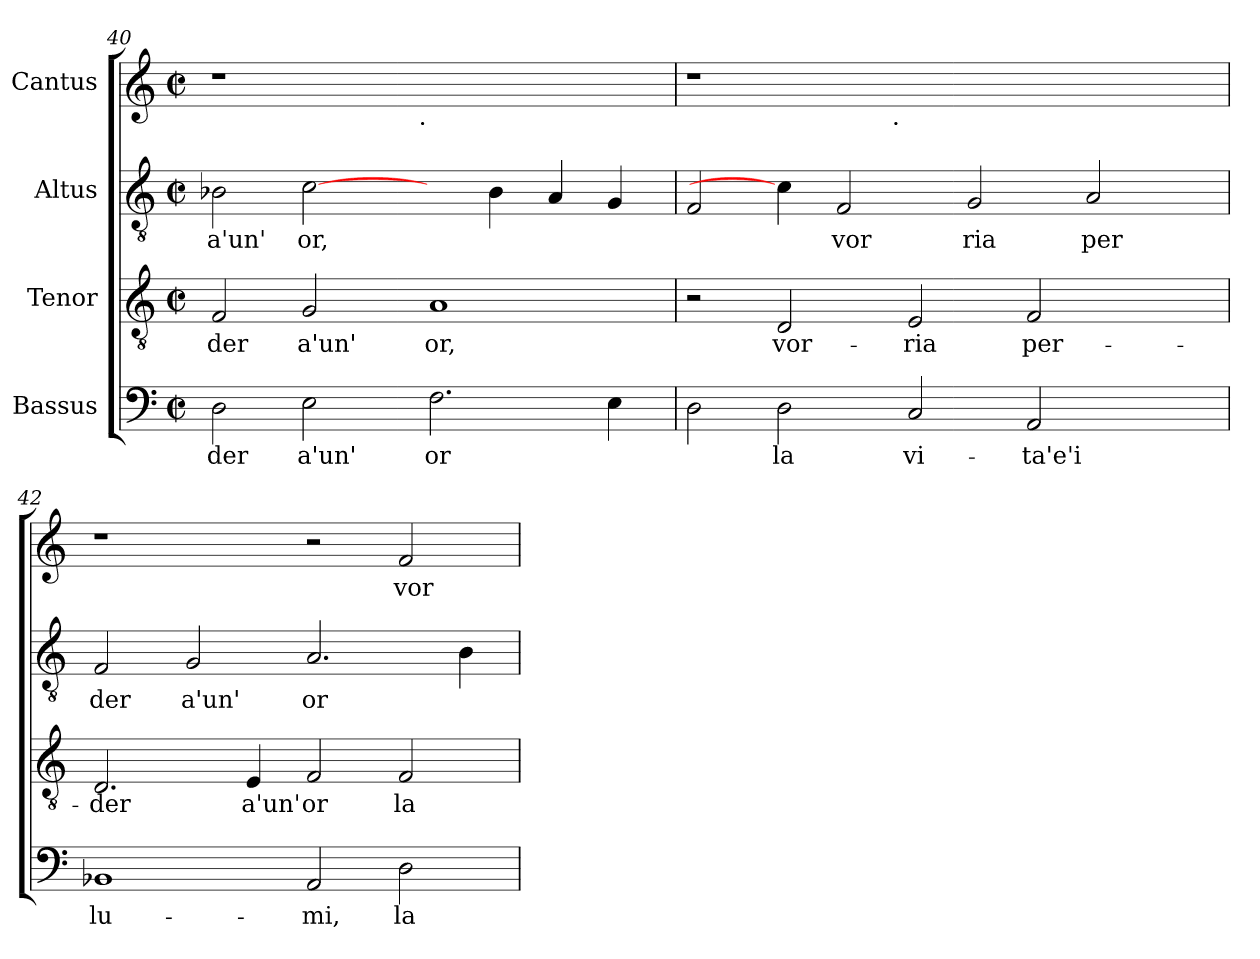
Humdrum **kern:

**kern	**text	**kern	**text	**kern	**text	**kern	**text
*part4	*part4	*part3	*part3	*part2	*part2	*part1	*part1
*staff4	*staff4	*staff3	*staff3	*staff2	*staff2	*staff1	*staff1
*I"Bassus	*	*I"Tenor	*	*I"Altus	*	*I"Cantus	*
*clefF4	*	*clefGv2	*	*clefGv2	*	*clefG2	*
*k[]	*	*k[]	*	*k[]	*	*k[]	*
*C:	*	*C:	*	*C:	*	*C:	*
*M2/2	*	*M2/2	*	*M2/2	*	*M2/2	*
*met(c|)	*	*met(c|)	*	*met(c|)	*	*met(c|)	*
=40	=40	=40	=40	=40	=40	=40	=40
!	!LO:LY:b:cj	!	!LO:LY:b:cj	!	!LO:LY:b:cj	!	!
*	*	*	*	*	*	*^	*
2D\	-der	2F/	-der	2B-\	a'un'	1r	2ryy	.
!	!LO:LY:b:cj	!	!LO:LY:b:cj	!	!LO:LY:b:cj	!	!	!
2E\	a'un'	2G/	a'un'	[2c\	or,	.	4ryy	.
.	.	.	.	.	.	.	8...ryy	.
!	!	!	!	!	!	!	!LO:TX:b:t=.	!
.	.	.	.	.	.	.	1ryy	.
!	!LO:LY:b:cj	!	!LO:LY:b:cj	!	!	!	!	!
2.F\	or	1A	or,	4ryy	.	1ryy	.	.
!	!	!	!	!	!LO:LY:b:cj	!	!	!
.	.	.	.	4B-\	.	.	.	.
!	!	!	!	!	!LO:LY:b:cj	!	!	!
.	.	.	.	4A/	.	.	.	.
!	!LO:LY:b:cj	!	!	!	!LO:LY:b:cj	!	!	!
4E\	.	.	.	4G/	.	.	.	.
.	.	.	.	.	.	.	64ryy	.
=41	=41	=41	=41	=41	=41	=41	=41	=41
!	!LO:LY:b:cj	!	!	!	!LO:LY:b:cj	!	!	!
2D\	.	2r	.	2F/	.	1r	2ryy	.
!	!LO:LY:b:cj	!	!LO:LY:b:cj	!	!	!	!	!
2D\	la	2D/	vor-	4c\]	.	.	4...ryy	.
!	!	!	!	!	!LO:LY:b:cj	!	!	!
.	.	.	.	2F/	vor	.	.	.
!	!	!	!	!	!	!	!LO:TX:b:t=.	!
.	.	.	.	.	.	.	1ryy	.
!	!LO:LY:b:cj	!	!LO:LY:b:cj	!	!	!	!	!
2C/	vi-	2E/	-ria	.	.	1ryy	.	.
!	!	!	!	!	!LO:LY:b:cj	!	!	!
.	.	.	.	2G/	ria	.	.	.
!	!LO:LY:b:cj	!	!LO:LY:b:cj	!	!	!	!	!
2AA/	-ta'e'i	2F/	per-	.	.	.	.	.
!	!	!	!	!	!LO:LY:b:cj	!	!	!
.	.	.	.	2A/	per	.	.	.
.	.	.	.	.	.	.	4ryy	.
4ryy	.	4ryy	.	.	.	4ryy	.	.
.	.	.	.	.	.	.	32ryy	.
!!LO:LB:g=z
=42	=42	=42	=42	=42	=42	=42	=42	=42
!	!LO:LY:b:cj	!	!LO:LY:b:cj	!	!LO:LY:b:cj	!	!	!
*	*	*	*	*	*	*v	*v	*
1BB-X	lu-	2.D/	-der	2F/	der	1r	.
!	!	!	!	!	!LO:LY:b:cj	!	!
.	.	.	.	2G/	a'un'	.	.
!	!	!	!LO:LY:b:cj	!	!	!	!
.	.	4E/	a'un'	.	.	.	.
!	!LO:LY:b:cj	!	!LO:LY:b:cj	!	!LO:LY:b:cj	!	!
2AA/	-mi,	2F/	or	2.A/	or	2r	.
!	!LO:LY:b:cj	!	!LO:LY:b:cj	!	!	!	!LO:LY:b:cj
2D\	la	2F/	la	.	.	2f/	vor
!	!	!	!	!	!LO:LY:b:cj	!	!
.	.	.	.	4B\	.	.	.
=	=	=	=	=	=	=	=
*-	*-	*-	*-	*-	*-	*-	*-
